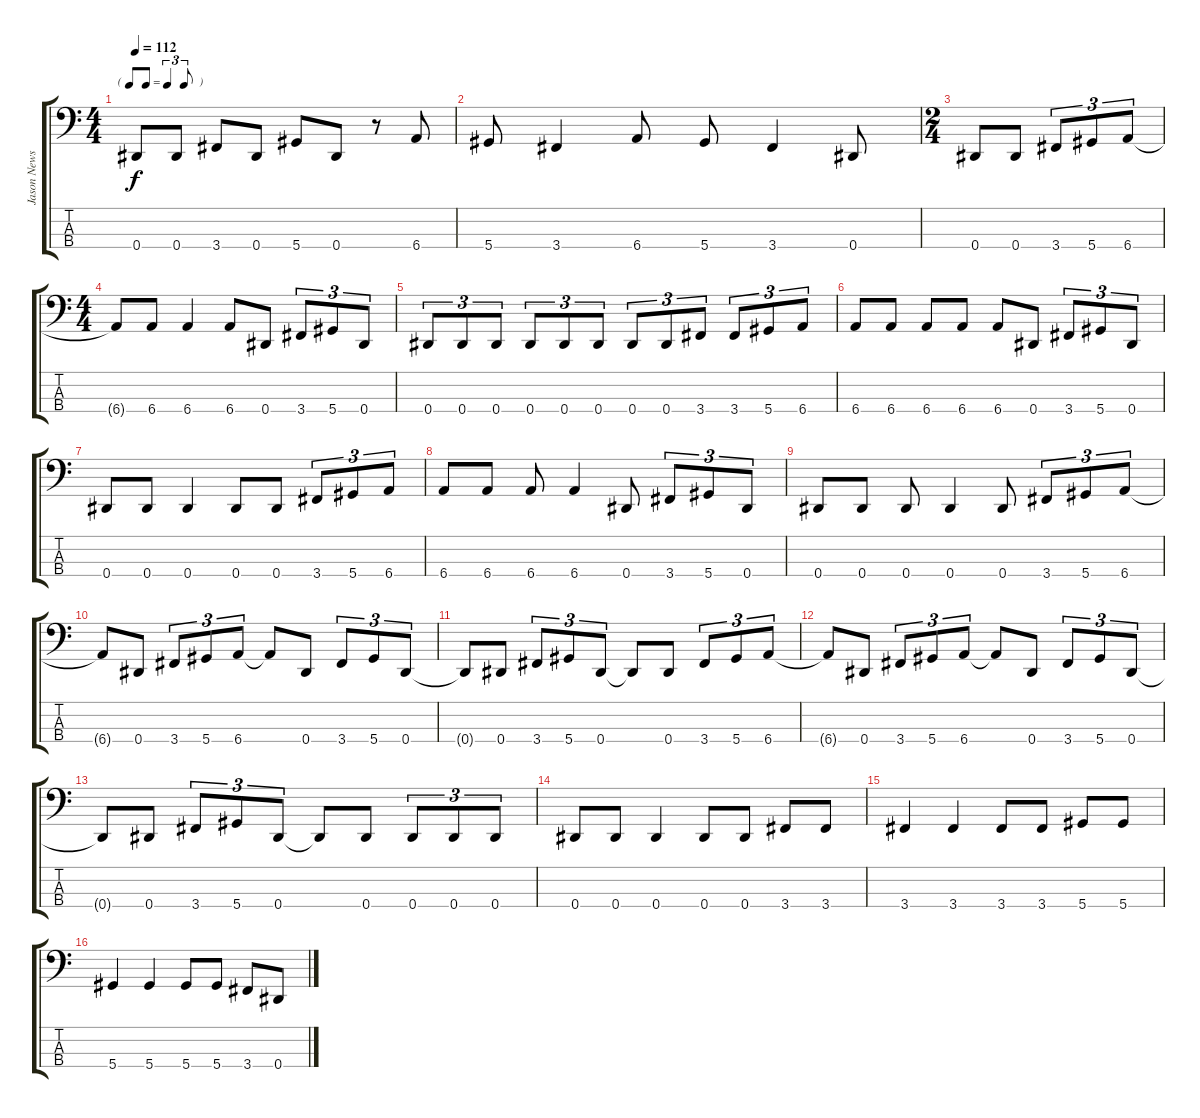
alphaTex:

\track ("Jason Newsteed (Bass)" "Jason News") {instrument electricbasspick}
\staff {score tabs}
\tuning (Gb2 Db2 Ab1 Eb1) {hide}
\ts (4 4)
\tf triplet8th
\tempo 112
\clef f4
\ks c
0.4{t}.8{dy f} 0.4.8 3.4.8 0.4.8 5.4.8 0.4.8 r.8 6.4.8 |
5.4.8 3.4.4 6.4.8 5.4.8 3.4.4 0.4.8 |
\ts (2 4)
0.4.8 0.4.8 3.4.8{tu (3 2)} 5.4.8{tu (3 2)} 6.4.8{tu (3 2)} |
\ts (4 4)
6.4{t}.8 6.4.8 6.4.4 6.4.8 0.4.8 3.4.8{tu (3 2)} 5.4.8{tu (3 2)} 0.4.8{tu (3 2)} |
0.4.8{tu (3 2)} 0.4.8{tu (3 2)} 0.4.8{tu (3 2)} 0.4.8{tu (3 2)} 0.4.8{tu (3 2)} 0.4.8{tu (3 2)} 0.4.8{tu (3 2)} 0.4.8{tu (3 2)} 3.4.8{tu (3 2)} 3.4.8{tu (3 2)} 5.4.8{tu (3 2)} 6.4.8{tu (3 2)} |
6.4.8 6.4.8 6.4.8 6.4.8 6.4.8 0.4.8 3.4.8{tu (3 2)} 5.4.8{tu (3 2)} 0.4.8{tu (3 2)} |
0.4.8 0.4.8 0.4.4 0.4.8 0.4.8 3.4.8{tu (3 2)} 5.4.8{tu (3 2)} 6.4.8{tu (3 2)} |
6.4.8 6.4.8 6.4.8 6.4.4 0.4.8 3.4.8{tu (3 2)} 5.4.8{tu (3 2)} 0.4.8{tu (3 2)} |
0.4.8 0.4.8 0.4.8 0.4.4 0.4.8 3.4.8{tu (3 2)} 5.4.8{tu (3 2)} 6.4.8{tu (3 2)} |
6.4{t}.8 0.4.8 3.4.8{tu (3 2)} 5.4.8{tu (3 2)} 6.4.8{tu (3 2)} 6.4{t}.8 0.4.8 3.4.8{tu (3 2)} 5.4.8{tu (3 2)} 0.4.8{tu (3 2)} |
0.4{t}.8 0.4.8 3.4.8{tu (3 2)} 5.4.8{tu (3 2)} 0.4.8{tu (3 2)} 0.4{t}.8 0.4.8 3.4.8{tu (3 2)} 5.4.8{tu (3 2)} 6.4.8{tu (3 2)} |
6.4{t}.8 0.4.8 3.4.8{tu (3 2)} 5.4.8{tu (3 2)} 6.4.8{tu (3 2)} 6.4{t}.8 0.4.8 3.4.8{tu (3 2)} 5.4.8{tu (3 2)} 0.4.8{tu (3 2)} |
0.4{t}.8 0.4.8 3.4.8{tu (3 2)} 5.4.8{tu (3 2)} 0.4.8{tu (3 2)} 0.4{t}.8 0.4.8 0.4.8{tu (3 2)} 0.4.8{tu (3 2)} 0.4.8{tu (3 2)} |
0.4.8 0.4.8 0.4.4 0.4.8 0.4.8 3.4.8 3.4.8 |
3.4.4 3.4.4 3.4.8 3.4.8 5.4.8 5.4.8 |
5.4.4 5.4.4 5.4.8 5.4.8 3.4.8 0.4.8
